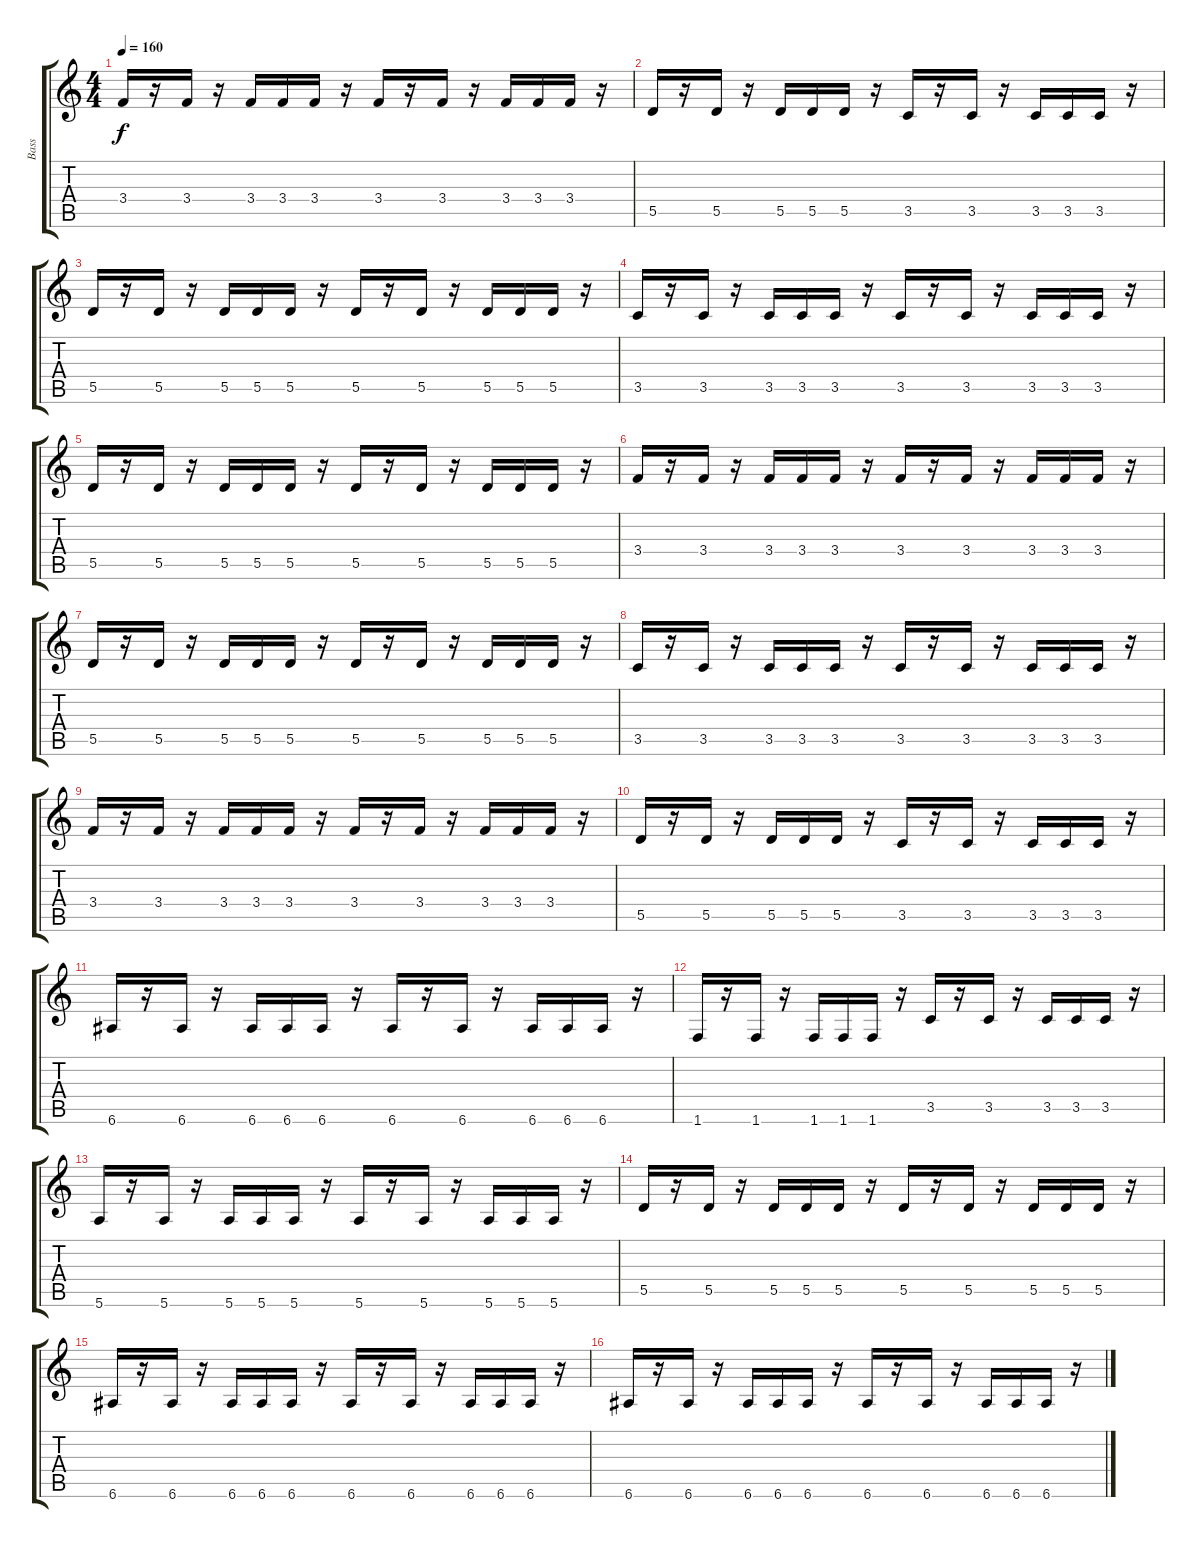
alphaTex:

\track ("Bass" "Bass") {instrument electricbasspick}
\staff {score tabs}
\tuning (E4 B3 G3 D3 A2 E2) {hide}
\ts (4 4)
\tempo 160
\clef g2
\ks c
3.4.16{dy f} r.16 3.4.16 r.16 3.4.16 3.4.16 3.4.16 r.16 3.4.16 r.16 3.4.16 r.16 3.4.16 3.4.16 3.4.16 r.16 |
5.5.16 r.16 5.5.16 r.16 5.5.16 5.5.16 5.5.16 r.16 3.5.16 r.16 3.5.16 r.16 3.5.16 3.5.16 3.5.16 r.16 |
5.5.16 r.16 5.5.16 r.16 5.5.16 5.5.16 5.5.16 r.16 5.5.16 r.16 5.5.16 r.16 5.5.16 5.5.16 5.5.16 r.16 |
3.5.16 r.16 3.5.16 r.16 3.5.16 3.5.16 3.5.16 r.16 3.5.16 r.16 3.5.16 r.16 3.5.16 3.5.16 3.5.16 r.16 |
5.5.16 r.16 5.5.16 r.16 5.5.16 5.5.16 5.5.16 r.16 5.5.16 r.16 5.5.16 r.16 5.5.16 5.5.16 5.5.16 r.16 |
3.4.16 r.16 3.4.16 r.16 3.4.16 3.4.16 3.4.16 r.16 3.4.16 r.16 3.4.16 r.16 3.4.16 3.4.16 3.4.16 r.16 |
5.5.16 r.16 5.5.16 r.16 5.5.16 5.5.16 5.5.16 r.16 5.5.16 r.16 5.5.16 r.16 5.5.16 5.5.16 5.5.16 r.16 |
3.5.16 r.16 3.5.16 r.16 3.5.16 3.5.16 3.5.16 r.16 3.5.16 r.16 3.5.16 r.16 3.5.16 3.5.16 3.5.16 r.16 |
3.4.16 r.16 3.4.16 r.16 3.4.16 3.4.16 3.4.16 r.16 3.4.16 r.16 3.4.16 r.16 3.4.16 3.4.16 3.4.16 r.16 |
5.5.16 r.16 5.5.16 r.16 5.5.16 5.5.16 5.5.16 r.16 3.5.16 r.16 3.5.16 r.16 3.5.16 3.5.16 3.5.16 r.16 |
6.6.16 r.16 6.6.16 r.16 6.6.16 6.6.16 6.6.16 r.16 6.6.16 r.16 6.6.16 r.16 6.6.16 6.6.16 6.6.16 r.16 |
1.6.16 r.16 1.6.16 r.16 1.6.16 1.6.16 1.6.16 r.16 3.5.16 r.16 3.5.16 r.16 3.5.16 3.5.16 3.5.16 r.16 |
5.6.16 r.16 5.6.16 r.16 5.6.16 5.6.16 5.6.16 r.16 5.6.16 r.16 5.6.16 r.16 5.6.16 5.6.16 5.6.16 r.16 |
5.5.16 r.16 5.5.16 r.16 5.5.16 5.5.16 5.5.16 r.16 5.5.16 r.16 5.5.16 r.16 5.5.16 5.5.16 5.5.16 r.16 |
6.6.16 r.16 6.6.16 r.16 6.6.16 6.6.16 6.6.16 r.16 6.6.16 r.16 6.6.16 r.16 6.6.16 6.6.16 6.6.16 r.16 |
6.6.16 r.16 6.6.16 r.16 6.6.16 6.6.16 6.6.16 r.16 6.6.16 r.16 6.6.16 r.16 6.6.16 6.6.16 6.6.16 r.16
